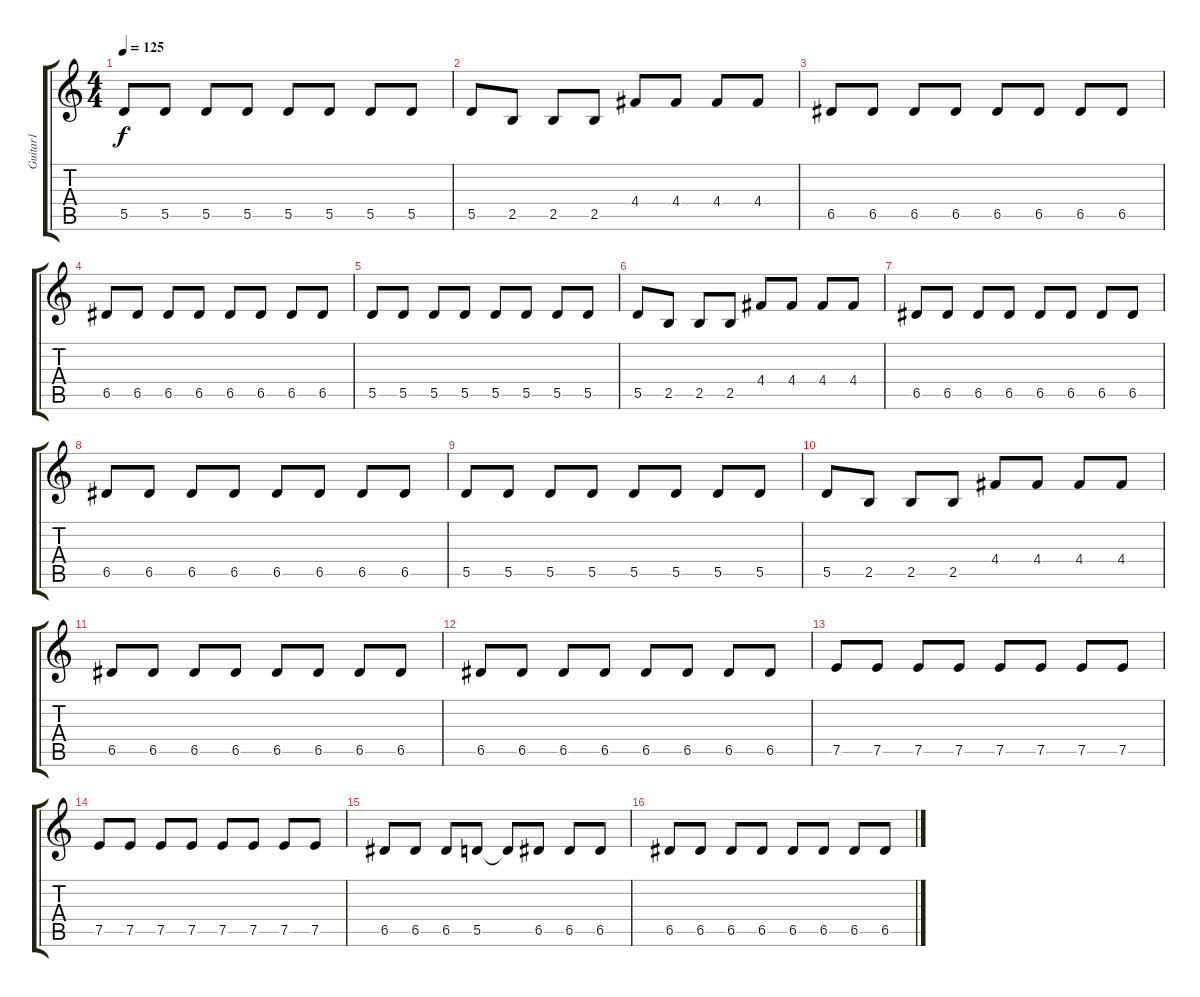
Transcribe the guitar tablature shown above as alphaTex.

\track ("Guitar1" "Guitar1") {instrument electricguitarjazz}
\staff {score tabs}
\tuning (E4 B3 G3 D3 A2 E2) {hide}
\ts (4 4)
\tempo 125
\clef g2
\ks c
5.5.8{dy f instrument overdrivenguitar} 5.5.8 5.5.8 5.5.8 5.5.8 5.5.8 5.5.8 5.5.8 |
5.5.8 2.5.8 2.5.8 2.5.8 4.4.8 4.4.8 4.4.8 4.4.8 |
6.5.8 6.5.8 6.5.8 6.5.8 6.5.8 6.5.8 6.5.8 6.5.8 |
6.5.8 6.5.8 6.5.8 6.5.8 6.5.8 6.5.8 6.5.8 6.5.8 |
5.5.8{instrument overdrivenguitar} 5.5.8 5.5.8 5.5.8 5.5.8 5.5.8 5.5.8 5.5.8 |
5.5.8 2.5.8 2.5.8 2.5.8 4.4.8 4.4.8 4.4.8 4.4.8 |
6.5.8 6.5.8 6.5.8 6.5.8 6.5.8 6.5.8 6.5.8 6.5.8 |
6.5.8 6.5.8 6.5.8 6.5.8 6.5.8 6.5.8 6.5.8 6.5.8 |
5.5.8{instrument overdrivenguitar} 5.5.8 5.5.8 5.5.8 5.5.8 5.5.8 5.5.8 5.5.8 |
5.5.8 2.5.8 2.5.8 2.5.8 4.4.8 4.4.8 4.4.8 4.4.8 |
6.5.8 6.5.8 6.5.8 6.5.8 6.5.8 6.5.8 6.5.8 6.5.8 |
6.5.8 6.5.8 6.5.8 6.5.8 6.5.8 6.5.8 6.5.8 6.5.8 |
7.5.8{instrument electricguitarjazz} 7.5.8 7.5.8 7.5.8 7.5.8 7.5.8 7.5.8 7.5.8 |
7.5.8 7.5.8 7.5.8 7.5.8 7.5.8 7.5.8 7.5.8 7.5.8 |
6.5.8 6.5.8 6.5.8 5.5.8 5.5{t}.8 6.5.8 6.5.8 6.5.8 |
6.5.8 6.5.8 6.5.8 6.5.8 6.5.8 6.5.8 6.5.8 6.5.8
